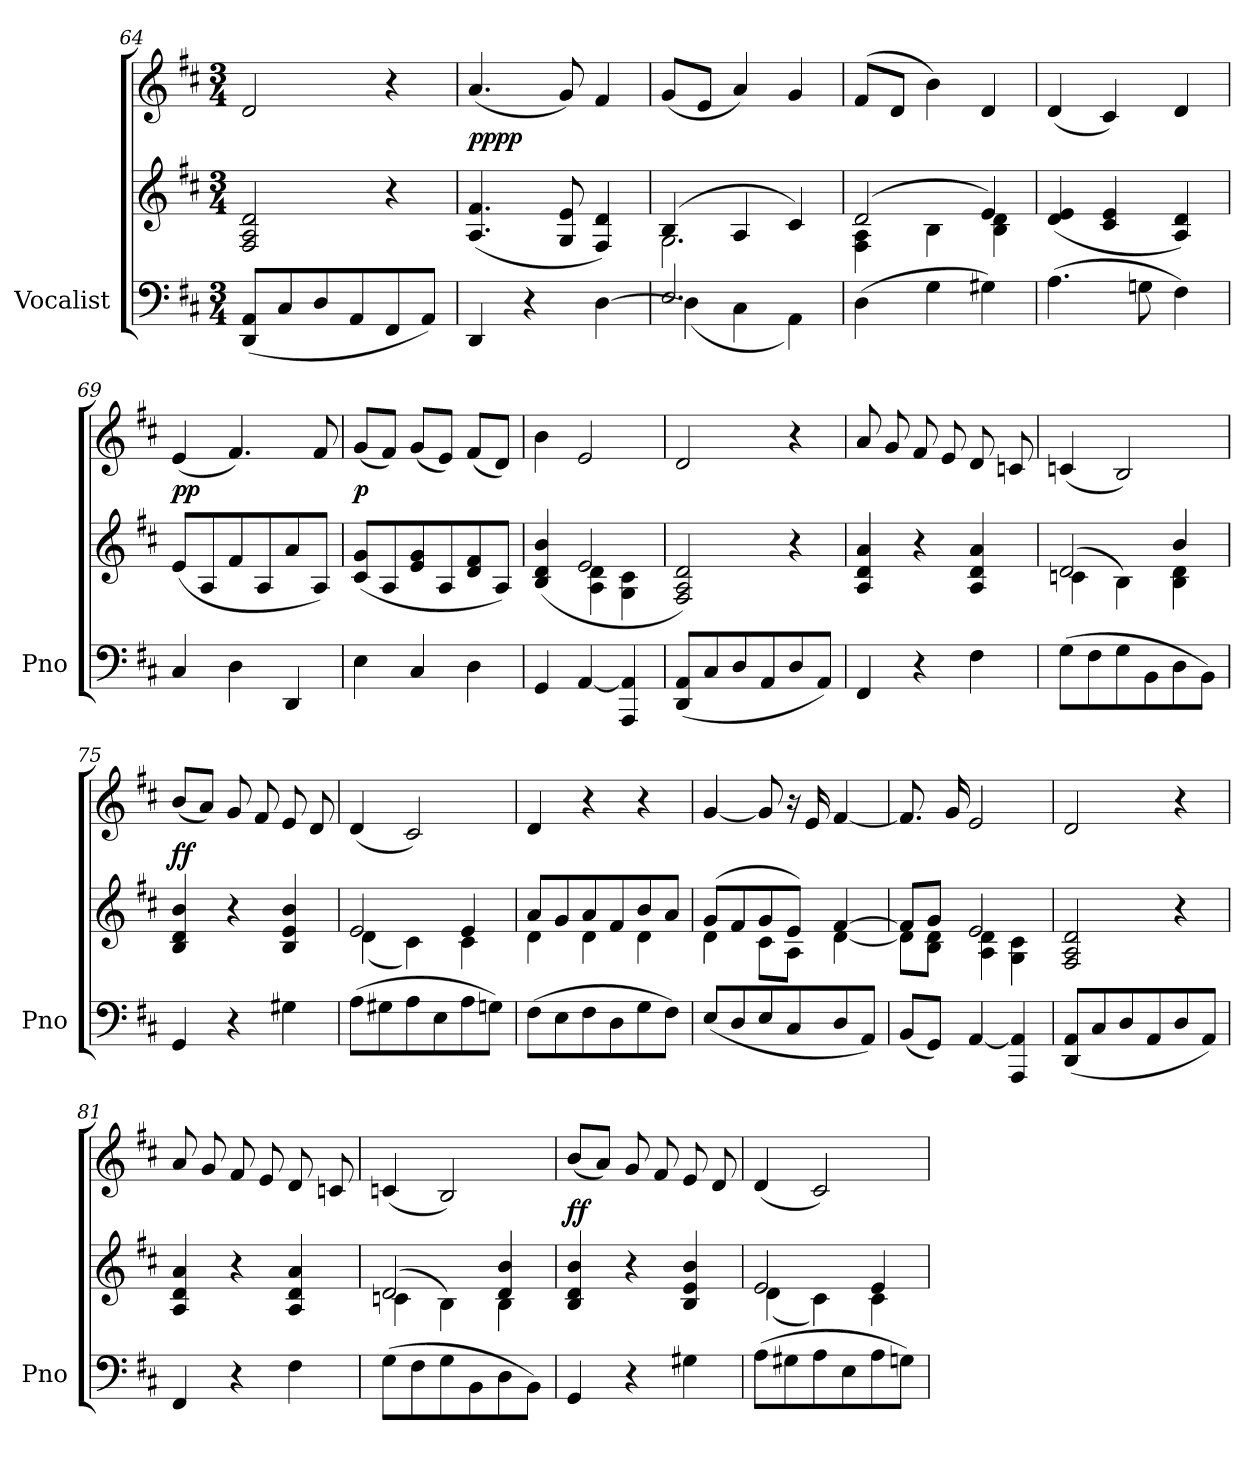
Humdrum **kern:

**kern	**kern	**kern	**dynam
*part1	*part1	*part1	*part1
*staff3	*staff2	*staff1	*staff1/2/3
*I"Vocalist	*	*	*
*I'Pno	*	*	*
*clefF4	*clefG2	*clefG2	*
*k[f#c#]	*k[f#c#]	*k[f#c#]	*
*D:	*D:	*D:	*
*M3/4	*M3/4	*M3/4	*
=64	=64	=64	=64
(8DD/ 8AA/L	2F#/ 2A/ 2d/	2d/	.
8C#/	.	.	.
8D/	.	.	.
8AA/	.	.	.
8FF#/	4r	4r	.
8AA/J)	.	.	.
=65	=65	=65	=65
!	!	!	!LO:DY:c=2
4DD/	(4.A/ 4.f#/	(4.a/	pp pp
4r	.	.	.
.	8G/ 8e/	8g/)	.
[4D\	4F#/ 4d/)	4f#/	.
=66	=66	=66	=66
*^	*^	*	*
2.E/	(4D\]	(4B/	2.G\	(8g/L	.
.	.	.	.	8e/J	.
.	4C#\	4A/	.	4a/)	.
.	4AA\)	4c#/)	.	4g/	.
*v	*v	*	*	*	*
=67	=67	=67	=67	=67
(4D\	(2d/	4F#\ 4A\	(8f#/L	.
.	.	.	8d/J	.
4G\	.	4B\	4b\)	.
4G#X\)	4e/)	4B\ 4d\	4d/	.
*	*v	*v	*	*
=68	=68	=68	=68
(4.A\	(4d/ 4e/	(4d/	.
.	4c#/ 4e/	4c#/)	.
8Gn\	.	.	.
4F#\)	4A/ 4d/)	4d/	.
=69	=69	=69	=69
!	!	!	!LO:DY:c=2
4C#/	(8e/L	(4e/	pp
.	8A/	.	.
4D\	8f#/	4.f#/)	.
.	8A/	.	.
4DD/	8a/	.	.
.	8A/J)	8f#/	.
=70	=70	=70	=70
!	!	!	!LO:DY:c=2
4E\	(8c#/ 8g/L	(8g/L	p
.	8A/	8f#/J)	.
4C#/	8e/ 8g/	(8g/L	.
.	8A/	8e/J)	.
4D\	8d/ 8f#/	(8f#/L	.
.	8A/J)	8d/J)	.
=71	=71	=71	=71
*	*^	*	*
4GG/	(4B/ 4d/ 4b/	4ryy	4b\	.
[4AA/	2e/	4A\ 4d\	2e/	.
4AAA/ 4AA]/	.	4G\ 4c#\	.	.
*	*v	*v	*	*
=72	=72	=72	=72
(8DD/ 8AA/L	2F#/ 2A/ 2d/)	2d/	.
8C#/	.	.	.
8D/	.	.	.
8AA/	.	.	.
8D/	4r	4r	.
8AA/J)	.	.	.
=73	=73	=73	=73
!	!	!	!LO:DY:c=2
4FF#/	4A/ 4d/ 4a/	8a/	mf mf
.	.	8g/	.
4r	4r	8f#/	.
.	.	8e/	.
4F#\	4A/ 4d/ 4a/	8d/	.
.	.	8cn/	.
=74	=74	=74	=74
*	*^	*	*
(8G\L	(2d/	4cn\	(4cn/	.
8F#\	.	.	.	.
8G\	.	4B\)	2B/)	.
8BB\	.	.	.	.
8D\	4b/	4B\ 4d\	.	.
8BB\J)	.	.	.	.
*	*v	*v	*	*
=75	=75	=75	=75
!	!	!	!LO:DY:c=2
4GG/	4B/ 4d/ 4b/	(8b/L	f f
.	.	8a/J)	.
4r	4r	8g/	.
.	.	8f#/	.
4G#X\	4B/ 4e/ 4b/	8e/	.
.	.	8d/	.
=76	=76	=76	=76
*	*^	*	*
(8A\L	2e/	(4d\	(4d/	.
8G#X\	.	.	.	.
8A\	.	4c#\)	2c#/)	.
8E\	.	.	.	.
8A\	4e/	4c#\	.	.
8Gn\J)	.	.	.	.
=77	=77	=77	=77	=77
(8F#\L	8a/L	4d\	4d/	.
8E\	8g/	.	.	.
8F#\	8a/	4d\	4r	.
8D\	8f#/	.	.	.
8G\	8b/	4d\	4r	.
8F#\J)	8a/J	.	.	.
=78	=78	=78	=78	=78
(8E/L	(8g/L	4d\	[4g/	.
8D/	8f#/	.	.	.
8E/	8g/	8c#\L	8g/]	.
8C#/	8e/J)	8A\J	16r	.
.	.	.	16e/	.
8D/	[4f#/	[4d\	[4f#/	.
8AA/J)	.	.	.	.
=79	=79	=79	=79	=79
(8BB/L	8f#/L]	8d\L]	8.f#/]	.
8GG/J)	8g/J	8B\ 8d\J	.	.
.	.	.	16g/	.
[4AA/	2e/	4A\ 4d\	2e/	.
4AAA/ 4AA]/	.	4G\ 4c#\	.	.
*	*v	*v	*	*
=80	=80	=80	=80
(8DD/ 8AA/L	2F#/ 2A/ 2d/	2d/	.
8C#/	.	.	.
8D/	.	.	.
8AA/	.	.	.
8D/	4r	4r	.
8AA/J)	.	.	.
=81	=81	=81	=81
!	!	!	!LO:DY:c=2
4FF#/	4A/ 4d/ 4a/	8a/	mf mf
.	.	8g/	.
4r	4r	8f#/	.
.	.	8e/	.
4F#\	4A/ 4d/ 4a/	8d/	.
.	.	8cn/	.
=82	=82	=82	=82
*	*^	*	*
(8G\L	(2d/	4cn\	(4cn/	.
8F#\	.	.	.	.
8G\	.	4B\)	2B/)	.
8BB\	.	.	.	.
8D\	4d/ 4b/	4B\	.	.
8BB\J)	.	.	.	.
*	*v	*v	*	*
=83	=83	=83	=83
!	!	!	!LO:DY:c=2
4GG/	4B/ 4d/ 4b/	(8b/L	f f
.	.	8a/J)	.
4r	4r	8g/	.
.	.	8f#/	.
4G#X\	4B/ 4e/ 4b/	8e/	.
.	.	8d/	.
=84	=84	=84	=84
*	*^	*	*
(8A\L	2e/	(4d\	(4d/	.
8G#X\	.	.	.	.
8A\	.	4c#\)	2c#/)	.
8E\	.	.	.	.
8A\	4e/	4c#\	.	.
8Gn\J)	.	.	.	.
*	*v	*v	*	*
=	=	=	=
*-	*-	*-	*-
